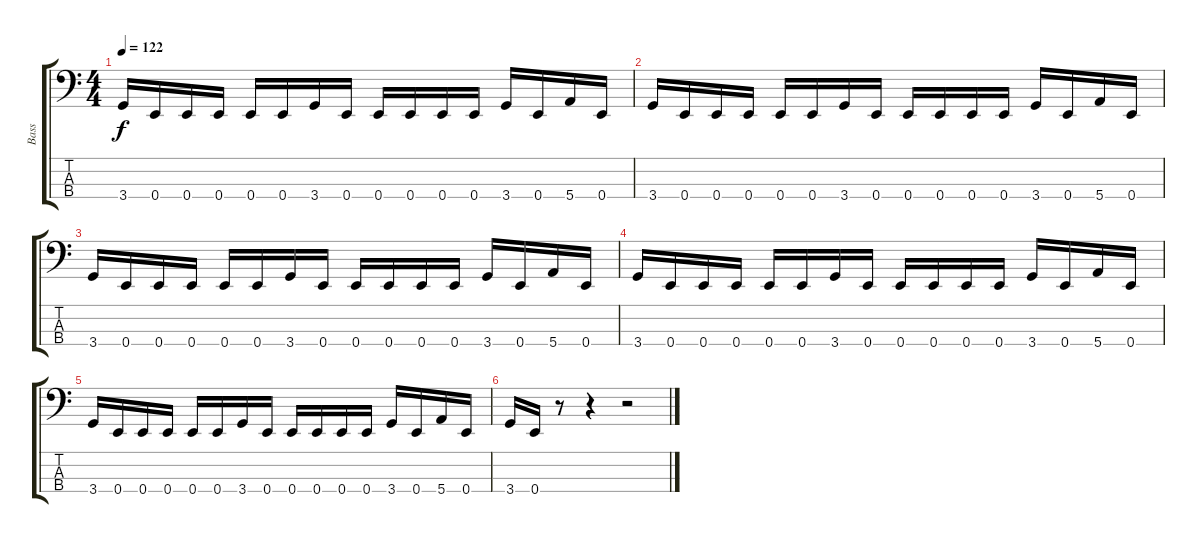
\track ("Bass" "Bass") {instrument electricbassfinger}
\staff {score tabs}
\tuning (G2 D2 A1 E1) {hide}
\ts (4 4)
\tempo 122
\clef f4
\ks c
3.4.16{dy f} 0.4.16 0.4.16 0.4.16 0.4.16 0.4.16 3.4.16 0.4.16 0.4.16 0.4.16 0.4.16 0.4.16 3.4.16 0.4.16 5.4.16 0.4.16 |
3.4.16 0.4.16 0.4.16 0.4.16 0.4.16 0.4.16 3.4.16 0.4.16 0.4.16 0.4.16 0.4.16 0.4.16 3.4.16 0.4.16 5.4.16 0.4.16 |
3.4.16 0.4.16 0.4.16 0.4.16 0.4.16 0.4.16 3.4.16 0.4.16 0.4.16 0.4.16 0.4.16 0.4.16 3.4.16 0.4.16 5.4.16 0.4.16 |
3.4.16 0.4.16 0.4.16 0.4.16 0.4.16 0.4.16 3.4.16 0.4.16 0.4.16 0.4.16 0.4.16 0.4.16 3.4.16 0.4.16 5.4.16 0.4.16 |
3.4.16 0.4.16 0.4.16 0.4.16 0.4.16 0.4.16 3.4.16 0.4.16 0.4.16 0.4.16 0.4.16 0.4.16 3.4.16 0.4.16 5.4.16 0.4.16 |
3.4.16 0.4.16 r.8 r.4 r.2
